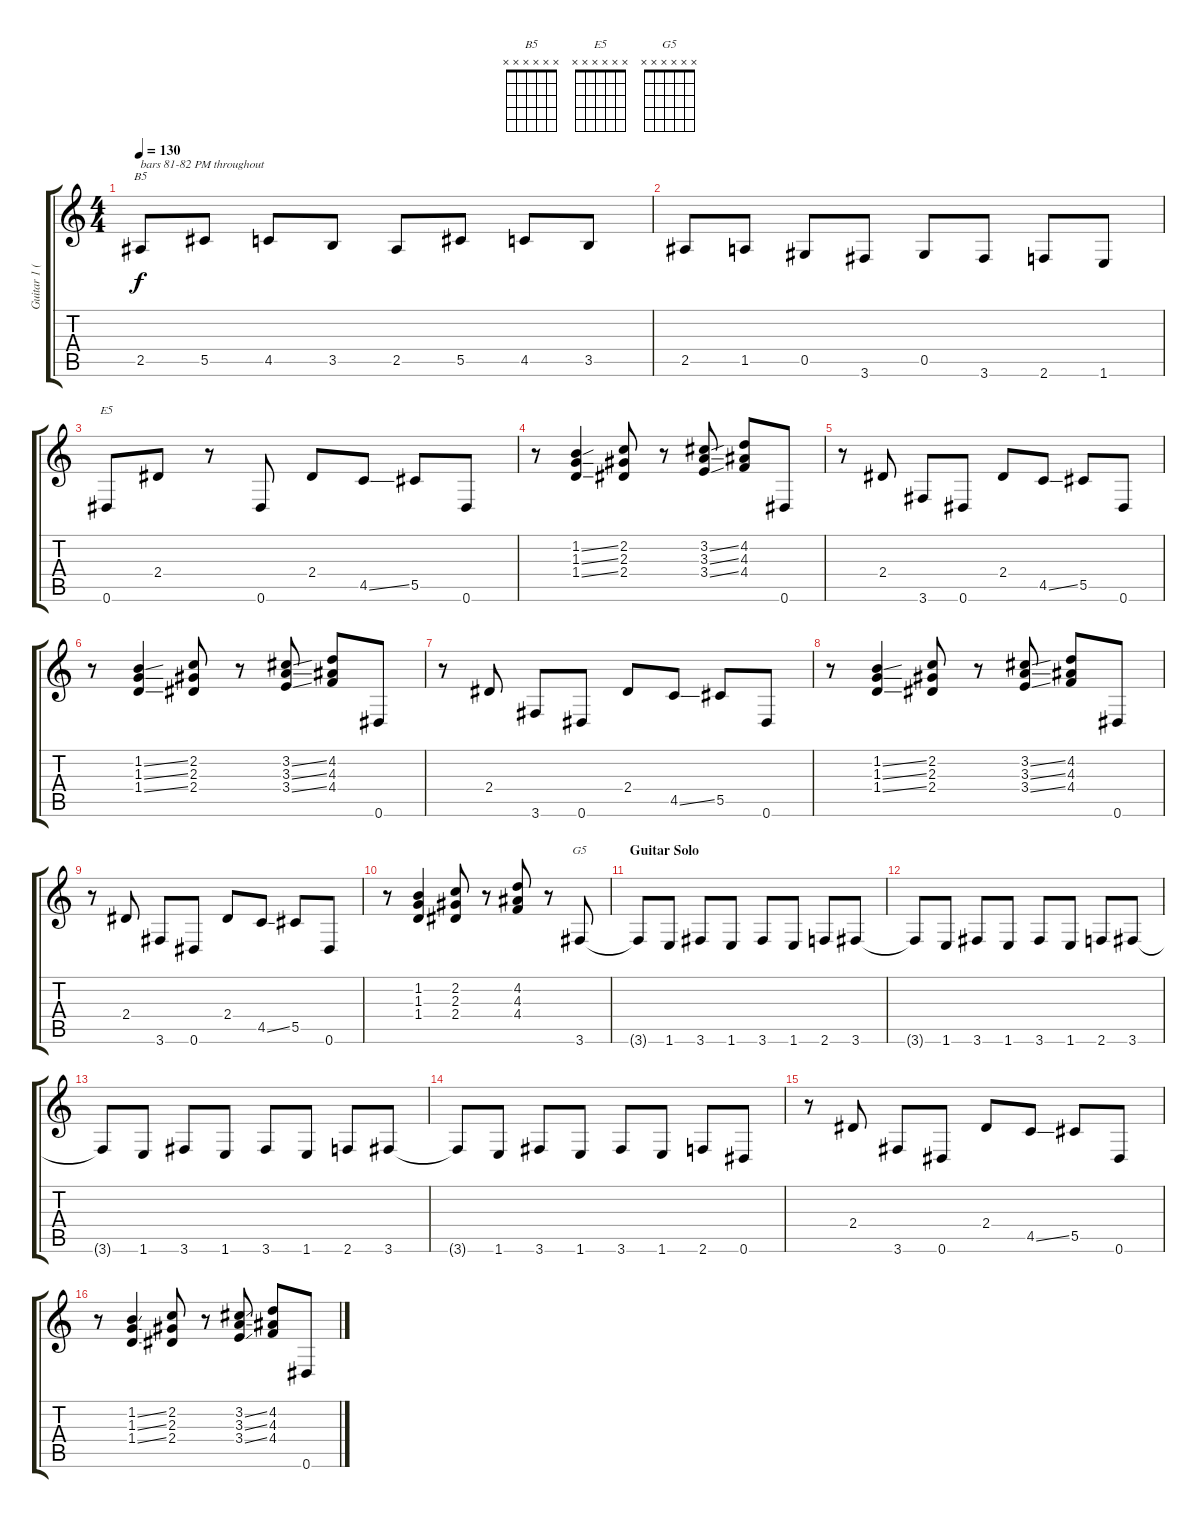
\track ("Guitar 1 (Slash)" "Guitar 1 (") {instrument distortionguitar}
\staff {score tabs}
\tuning (Eb4 Bb3 Gb3 Db3 Ab2 Eb2) {hide}
\chord ("B5" x x x x x x) {firstfret 0}
\chord ("E5" x x x x x x) {firstfret 0}
\chord ("G5" x x x x x x) {firstfret 0}
\ts (4 4)
\tempo 130
\clef g2
\ks c
2.5.8{ch "B5" txt "bars 81-82 PM throughout" dy f} 5.5.8 4.5.8 3.5.8 2.5.8 5.5.8 4.5.8 3.5.8 |
2.5.8 1.5.8 0.5.8 3.6.8 0.5.8 3.6.8 2.6.8 1.6.8 |
0.6.8{ch "E5"} 2.4.8 r.8 0.6.8 2.4.8 4.5{ss}.8 5.5.8 0.6.8 |
r.8 (1.2{ss} 1.3{ss} 1.4{ss}).4 (2.2 2.3 2.4).8 r.8 (3.2{ss} 3.3{ss} 3.4{ss}).8 (4.2 4.3 4.4).8 0.6.8 |
r.8 2.4.8 3.6.8 0.6.8 2.4.8 4.5{ss}.8 5.5.8 0.6.8 |
r.8 (1.2{ss} 1.3{ss} 1.4{ss}).4 (2.2 2.3 2.4).8 r.8 (3.2{ss} 3.3{ss} 3.4{ss}).8 (4.2 4.3 4.4).8 0.6.8 |
r.8 2.4.8 3.6.8 0.6.8 2.4.8 4.5{ss}.8 5.5.8 0.6.8 |
r.8 (1.2{ss} 1.3{ss} 1.4{ss}).4 (2.2 2.3 2.4).8 r.8 (3.2{ss} 3.3{ss} 3.4{ss}).8 (4.2 4.3 4.4).8 0.6.8 |
r.8 2.4.8 3.6.8 0.6.8 2.4.8 4.5{ss}.8 5.5.8 0.6.8 |
r.8 (1.2 1.3 1.4).4 (2.2 2.3 2.4).8 r.8 (4.2 4.3 4.4).8 r.8 3.6.8{ch "G5"} |
\section ("" "Guitar Solo")
3.6{t}.8 1.6.8 3.6.8 1.6.8 3.6.8 1.6.8 2.6.8 3.6.8 |
3.6{t}.8 1.6.8 3.6.8 1.6.8 3.6.8 1.6.8 2.6.8 3.6.8 |
3.6{t}.8 1.6.8 3.6.8 1.6.8 3.6.8 1.6.8 2.6.8 3.6.8 |
3.6{t}.8 1.6.8 3.6.8 1.6.8 3.6.8 1.6.8 2.6.8 0.6.8 |
r.8 2.4.8 3.6.8 0.6.8 2.4.8 4.5{ss}.8 5.5.8 0.6.8 |
r.8 (1.2{ss} 1.3{ss} 1.4{ss}).4 (2.2 2.3 2.4).8 r.8 (3.2{ss} 3.3{ss} 3.4{ss}).8 (4.2 4.3 4.4).8 0.6.8
